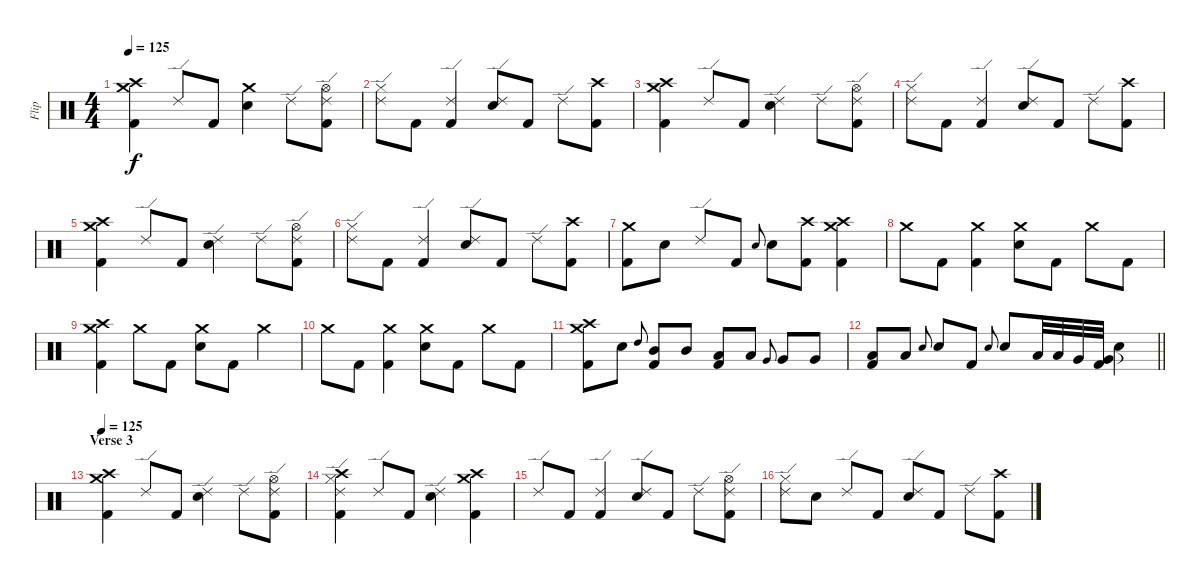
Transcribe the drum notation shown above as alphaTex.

\track ("Flip" "Flip") {instrument percussion}
\staff {score}
\articulation defaults
\ts (4 4)
\tempo 125
\clef neutral
\ks c
("Crash high (hit)" "Crash medium (hit)" "Kick (hit) 2").4{dy f} "Ride (edge) 2".8 "Kick (hit) 2".8 ("Crash medium (hit)" "Electric Snare (hit)").4 "Ride (edge) 2".8 ("Hi-Hat (open)" "Ride (edge) 2" "Kick (hit) 2").8 |
("Hi-Hat (closed)" "Ride (edge) 2").8 "Kick (hit) 2".8 ("Ride (edge) 2" "Kick (hit) 2").4 ("Ride (edge) 2" "Electric Snare (hit)").8 "Kick (hit) 2".8 "Ride (edge) 2".8 ("Crash high (hit)" "Kick (hit) 2").8 |
("Crash high (hit)" "Crash medium (hit)" "Kick (hit) 2").4 "Ride (edge) 2".8 "Kick (hit) 2".8 ("Ride (edge) 2" "Electric Snare (hit)").4 "Ride (edge) 2".8 ("Hi-Hat (open)" "Ride (edge) 2" "Kick (hit) 2").8 |
("Hi-Hat (closed)" "Ride (edge) 2").8 "Kick (hit) 2".8 ("Ride (edge) 2" "Kick (hit) 2").4 ("Ride (edge) 2" "Electric Snare (hit)").8 "Kick (hit) 2".8 "Ride (edge) 2".8 ("Crash high (hit)" "Kick (hit) 2").8 |
("Crash high (hit)" "Crash medium (hit)" "Kick (hit) 2").4 "Ride (edge) 2".8 "Kick (hit) 2".8 ("Ride (edge) 2" "Electric Snare (hit)").4 "Ride (edge) 2".8 ("Hi-Hat (open)" "Ride (edge) 2" "Kick (hit) 2").8 |
("Hi-Hat (closed)" "Ride (edge) 2").8 "Kick (hit) 2".8 ("Ride (edge) 2" "Kick (hit) 2").4 ("Ride (edge) 2" "Electric Snare (hit)").8 "Kick (hit) 2".8 "Ride (edge) 2".8 ("Crash high (hit)" "Kick (hit) 2").8 |
("Crash medium (hit)" "Kick (hit) 2").8 "Electric Snare (hit)".8 "Ride (edge) 2".8 "Kick (hit) 2".8 "Electric Snare (hit)".8{gr onbeat} "Electric Snare (hit)".8 ("Crash high (hit)" "Kick (hit) 2").8 ("Crash medium (hit)" "Crash high (hit)" "Kick (hit) 2").4 |
"Crash medium (hit)".8 "Kick (hit) 2".8 ("Crash medium (hit)" "Kick (hit) 2").4 ("Crash medium (hit)" "Electric Snare (hit)").8 "Kick (hit) 2".8 "Crash medium (hit)".8 "Kick (hit) 2".8 |
("Crash medium (hit)" "Crash high (hit)" "Kick (hit) 2").4 "Crash medium (hit)".8 "Kick (hit) 2".8 ("Crash medium (hit)" "Electric Snare (hit)").8 "Kick (hit) 2".8 "Crash medium (hit)".4 |
"Crash medium (hit)".8 "Kick (hit) 2".8 ("Crash medium (hit)" "Kick (hit) 2").4 ("Crash medium (hit)" "Electric Snare (hit)").8 "Kick (hit) 2".8 "Crash medium (hit)".8 "Kick (hit) 2".8 |
("Crash medium (hit)" "Crash high (hit)" "Kick (hit) 2").8 "Electric Snare (hit)".8 "High Tom (hit)".8{gr onbeat} ("Mid Tom (hit)" "Kick (hit) 2").8 "Mid Tom (hit)".8 ("Low Tom (hit)" "Kick (hit) 2").8 "Low Tom (hit)".8 "Very Low Tom (hit)".8{gr onbeat} "Very Low Tom (hit)".8 "Very Low Tom (hit)".8 |
\barLineRight lightlight
("Low Floor Tom (hit)" "Kick (hit) 2").8 "Low Floor Tom (hit)".8 "Electric Snare (hit)".8{gr onbeat} "Electric Snare (hit)".8 "Kick (hit) 2".8 "Electric Snare (hit)".8{gr onbeat} "Electric Snare (hit)".8 "Low Tom (hit)".32 "Low Tom (hit)".32 "Very Low Tom (hit)".32 ("Very Low Tom (hit)" "Kick (hit) 2").32 "Snare (hit)"{t}.4 |
\section ("" "Verse 3")
\tempo 125
("Crash medium (hit)" "Crash high (hit)" "Kick (hit) 2").4 "Ride (edge) 2".8 "Kick (hit) 2".8 ("Ride (edge) 2" "Electric Snare (hit)").4 "Ride (edge) 2".8 ("Hi-Hat (open)" "Ride (edge) 2" "Kick (hit) 2").8 |
("Crash high (hit)" "Hi-Hat (closed)" "Ride (edge) 2" "Kick (hit) 2").4 "Ride (edge) 2".8 "Kick (hit) 2".8 ("Ride (edge) 2" "Electric Snare (hit)").4 ("Crash medium (hit)" "Crash high (hit)" "Kick (hit) 2").4 |
"Ride (edge) 2".8 "Kick (hit) 2".8 ("Ride (edge) 2" "Kick (hit) 2").4 ("Ride (edge) 2" "Electric Snare (hit)").8 "Kick (hit) 2".8 "Ride (edge) 2".8 ("Hi-Hat (open)" "Ride (edge) 2" "Kick (hit) 2").8 |
("Hi-Hat (closed)" "Ride (edge) 2").8 "Electric Snare (hit)".8 "Ride (edge) 2".8 "Kick (hit) 2".8 ("Ride (edge) 2" "Electric Snare (hit)").8 "Kick (hit) 2".8 "Ride (edge) 2".8 ("Crash high (hit)" "Kick (hit) 2").8
